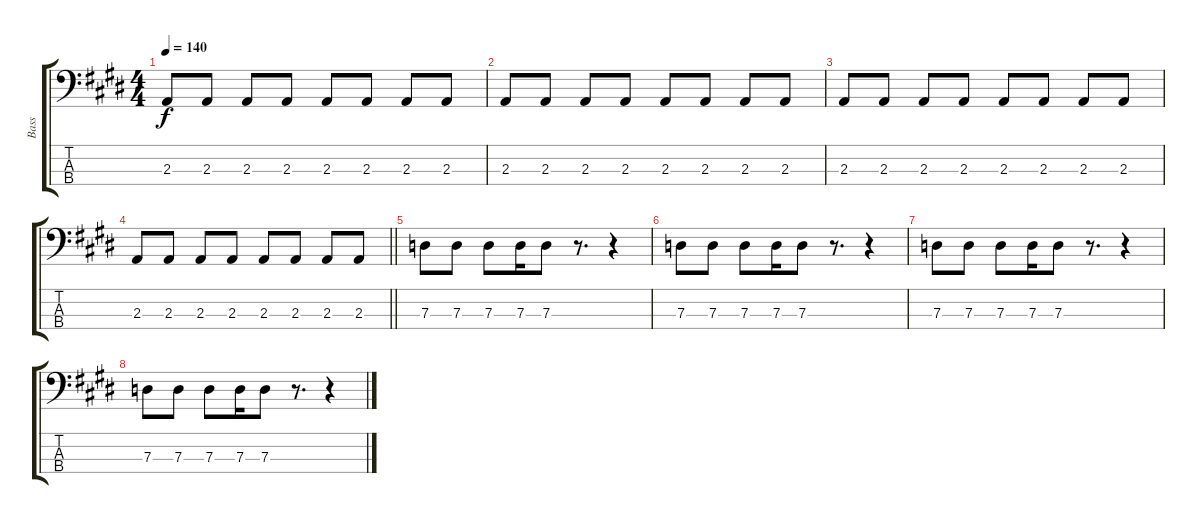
\track ("Bass" "Bass") {instrument electricbassfinger}
\staff {score tabs}
\tuning (F2 C2 G1 D1) {hide}
\ts (4 4)
\tempo 140
\clef f4
\ks c#minor
2.3.8{dy f} 2.3.8 2.3.8 2.3.8 2.3.8 2.3.8 2.3.8 2.3.8 |
2.3.8 2.3.8 2.3.8 2.3.8 2.3.8 2.3.8 2.3.8 2.3.8 |
2.3.8 2.3.8 2.3.8 2.3.8 2.3.8 2.3.8 2.3.8 2.3.8 |
\barLineRight lightlight
2.3.8 2.3.8 2.3.8 2.3.8 2.3.8 2.3.8 2.3.8 2.3.8 |
\ks e
7.3.8 7.3.8 7.3.8 7.3.16 7.3.8 r.8{d} r.4 |
\ks c#minor
7.3.8 7.3.8 7.3.8 7.3.16 7.3.8 r.8{d} r.4 |
7.3.8 7.3.8 7.3.8 7.3.16 7.3.8 r.8{d} r.4 |
7.3.8 7.3.8 7.3.8 7.3.16 7.3.8 r.8{d} r.4
